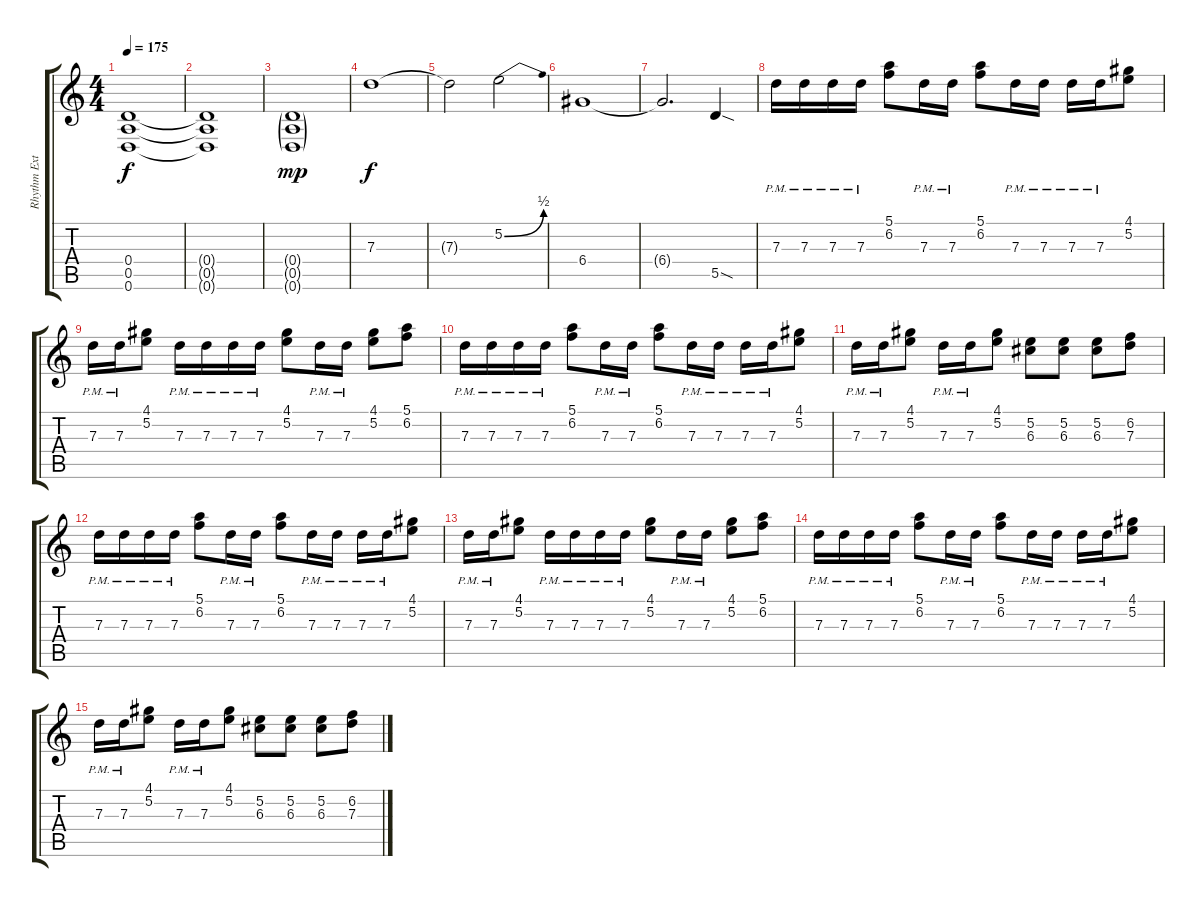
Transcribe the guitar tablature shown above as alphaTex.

\track ("Rhythm Extra" "Rhythm Ext") {instrument distortionguitar}
\staff {score tabs}
\tuning (E4 B3 G3 D3 A2 D2) {hide}
\ts (4 4)
\tempo 175
\clef g2
\ks c
(0.4{t} 0.5{t} 0.6{t}).1{dy f} |
(0.4{t} 0.5{t} 0.6{t}).1 |
(0.4{g} 0.5{g} 0.6{g}).1{dy mp} |
7.3.1{dy f} |
7.3{t}.2 5.2{be (bend 0 0 60 2)}.2 |
6.4.1 |
6.4{t}.2{d} 5.5{sod}.4 |
7.3{pm}.16 7.3{pm}.16 7.3{pm}.16 7.3{pm}.16 (5.1 6.2).8 7.3{pm}.16 7.3{pm}.16 (5.1 6.2).8 7.3{pm}.16 7.3{pm}.16 7.3{pm}.16 7.3{pm}.16 (4.1 5.2).8 |
7.3{pm}.16 7.3{pm}.16 (4.1 5.2).8 7.3{pm}.16 7.3{pm}.16 7.3{pm}.16 7.3{pm}.16 (4.1 5.2).8 7.3{pm}.16 7.3{pm}.16 (4.1 5.2).8 (5.1 6.2).8 |
7.3{pm}.16 7.3{pm}.16 7.3{pm}.16 7.3{pm}.16 (5.1 6.2).8 7.3{pm}.16 7.3{pm}.16 (5.1 6.2).8 7.3{pm}.16 7.3{pm}.16 7.3{pm}.16 7.3{pm}.16 (4.1 5.2).8 |
7.3{pm}.16 7.3{pm}.16 (4.1 5.2).8 7.3{pm}.16 7.3{pm}.16 (4.1 5.2).8 (5.2 6.3).8 (5.2 6.3).8 (5.2 6.3).8 (6.2 7.3).8 |
7.3{pm}.16 7.3{pm}.16 7.3{pm}.16 7.3{pm}.16 (5.1 6.2).8 7.3{pm}.16 7.3{pm}.16 (5.1 6.2).8 7.3{pm}.16 7.3{pm}.16 7.3{pm}.16 7.3{pm}.16 (4.1 5.2).8 |
7.3{pm}.16 7.3{pm}.16 (4.1 5.2).8 7.3{pm}.16 7.3{pm}.16 7.3{pm}.16 7.3{pm}.16 (4.1 5.2).8 7.3{pm}.16 7.3{pm}.16 (4.1 5.2).8 (5.1 6.2).8 |
7.3{pm}.16 7.3{pm}.16 7.3{pm}.16 7.3{pm}.16 (5.1 6.2).8 7.3{pm}.16 7.3{pm}.16 (5.1 6.2).8 7.3{pm}.16 7.3{pm}.16 7.3{pm}.16 7.3{pm}.16 (4.1 5.2).8 |
7.3{pm}.16 7.3{pm}.16 (4.1 5.2).8 7.3{pm}.16 7.3{pm}.16 (4.1 5.2).8 (5.2 6.3).8 (5.2 6.3).8 (5.2 6.3).8 (6.2 7.3).8
